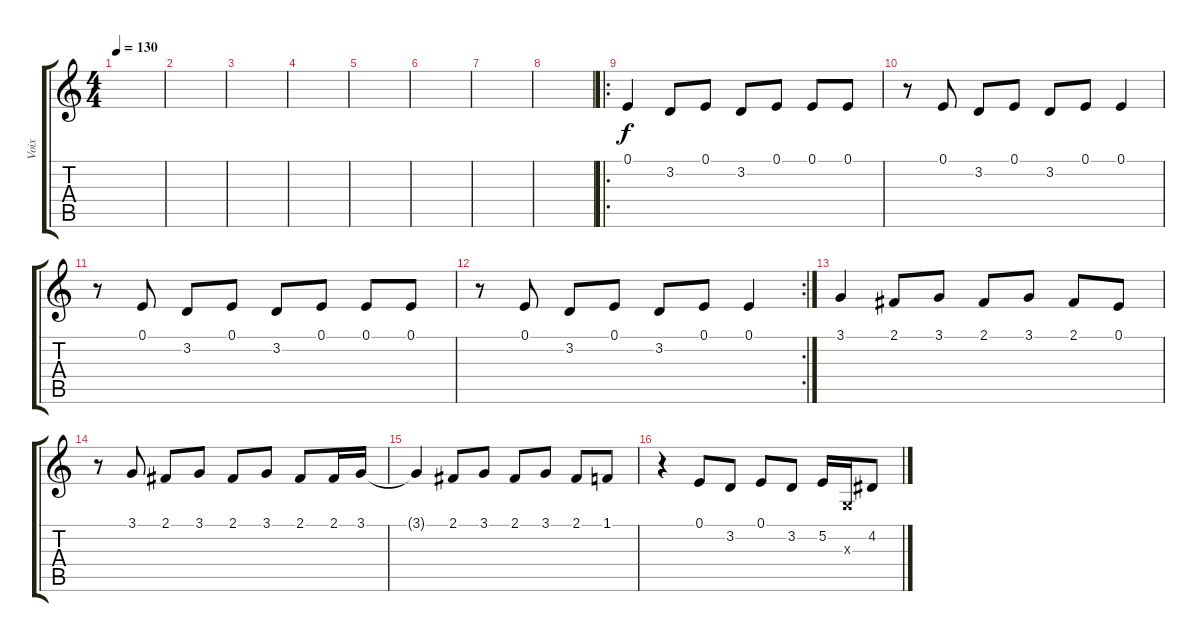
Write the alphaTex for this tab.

\track ("Voix" "Voix") {instrument harmonica}
\staff {score tabs}
\tuning (E4 B3 G3 D3 A2 E2) {hide}
\ts (4 4)
\tempo 130
\clef g2
\ks c
|
|
|
|
|
|
|
|
\ro
0.1.4 3.2.8 0.1.8 3.2.8 0.1.8 0.1.8 0.1.8 |
r.8 0.1.8 3.2.8 0.1.8 3.2.8 0.1.8 0.1.4 |
r.8 0.1.8 3.2.8 0.1.8 3.2.8 0.1.8 0.1.8 0.1.8 |
\rc 2
r.8 0.1.8 3.2.8 0.1.8 3.2.8 0.1.8 0.1.4 |
3.1.4 2.1.8 3.1.8 2.1.8 3.1.8 2.1.8 0.1.8 |
r.8 3.1.8 2.1.8 3.1.8 2.1.8 3.1.8 2.1.8 2.1.16 3.1.16 |
3.1{t}.4 2.1.8 3.1.8 2.1.8 3.1.8 2.1.8 1.1.8 |
r.4 0.1.8 3.2.8 0.1.8 3.2.8 5.2.16 0.3{x}.16 4.2.8
